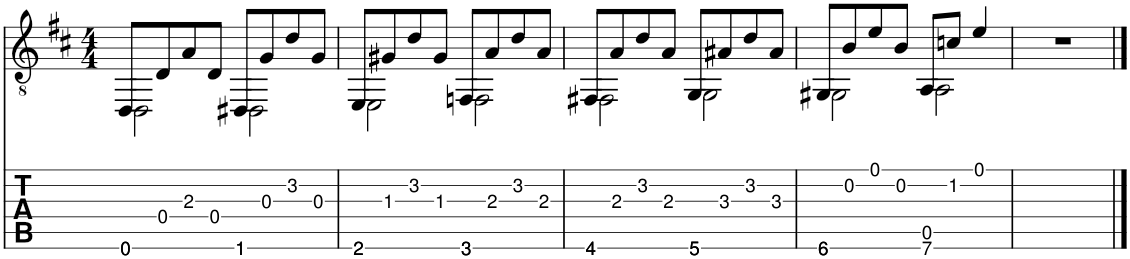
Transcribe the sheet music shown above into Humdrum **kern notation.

**kern	**kern
*part1	*part1
*staff2	*staff1
*I"Guitar	*
*I'Guit.	*
*stria6	*
*	*clefGv2
*k[f#c#]	*k[f#c#]
*M4/4	*M4/4
=1	=1
*^	*^
8DDL	2DD	8DD/L	2DD\
8DJ	.	8D/	.
8AL	.	8A/	.
8DJ	.	8D/J	.
8DD#L	2DD#	8DD#X/L	2DD#\
8GJ	.	8G/	.
8dL	.	8d/	.
8GJ	.	8G/J	.
=2	=2	=2	=2
8EEL	2EE	8EE/L	2EE\
8G#J	.	8G#X/	.
8dL	.	8d/	.
8G#J	.	8G#/J	.
8FFL	2FF	8FFn/L	2FF\
8AJ	.	8A/	.
8dL	.	8d/	.
8AJ	.	8A/J	.
=3	=3	=3	=3
8FF#XL	2FF#	8FF#X/L	2FF#\
8AJ	.	8A/	.
8dL	.	8d/	.
8AJ	.	8A/J	.
8GGL	2GG	8GG/L	2GG\
8A#J	.	8A#X/	.
8dL	.	8d/	.
8A#J	.	8A#/J	.
=4	=4	=4	=4
8GG#L	2GG#	8GG#X/L	2GG#\
8BJ	.	8B/	.
8eL	.	8e/	.
8BJ	.	8B/J	.
8AAL	2AA	8AA/L	2AA\
8cJ	.	8cn/J	.
4e	.	4e/	.
*v	*v	*	*
*	*v	*v
=5	=5
1r	1r
==	==
*-	*-
